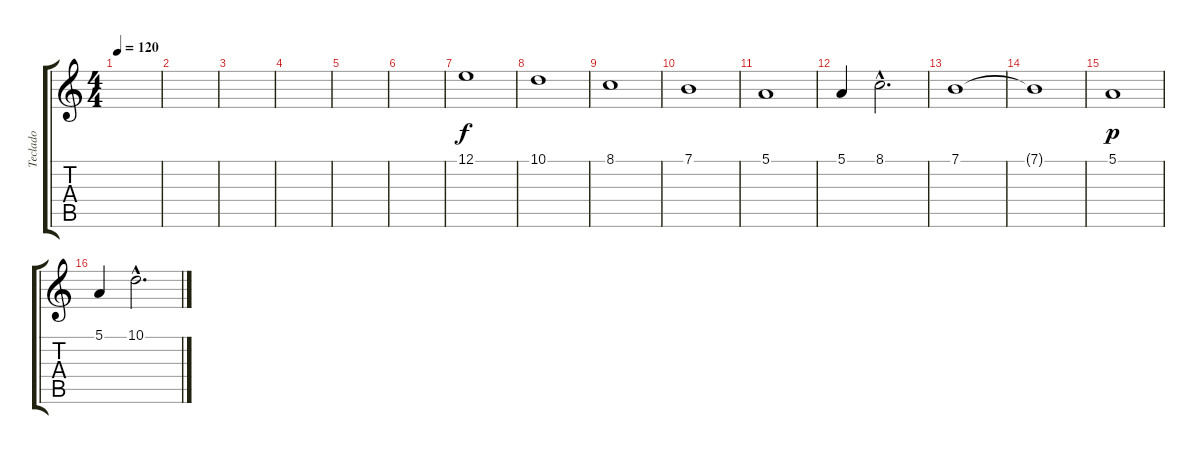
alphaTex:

\track ("Teclado" "Teclado") {instrument pad2warm}
\staff {score tabs}
\tuning (E4 B3 G3 D3 A2 E2) {hide}
\ts (4 4)
\tempo 120
\clef g2
\ks c
|
|
|
|
|
|
12.1.1 |
10.1.1 |
8.1.1 |
7.1.1 |
5.1.1 |
5.1.4 8.1{hac}.2{d} |
7.1.1 |
7.1{t}.1{dy f} |
5.1.1{dy p} |
5.1.4 10.1{hac}.2{d}
